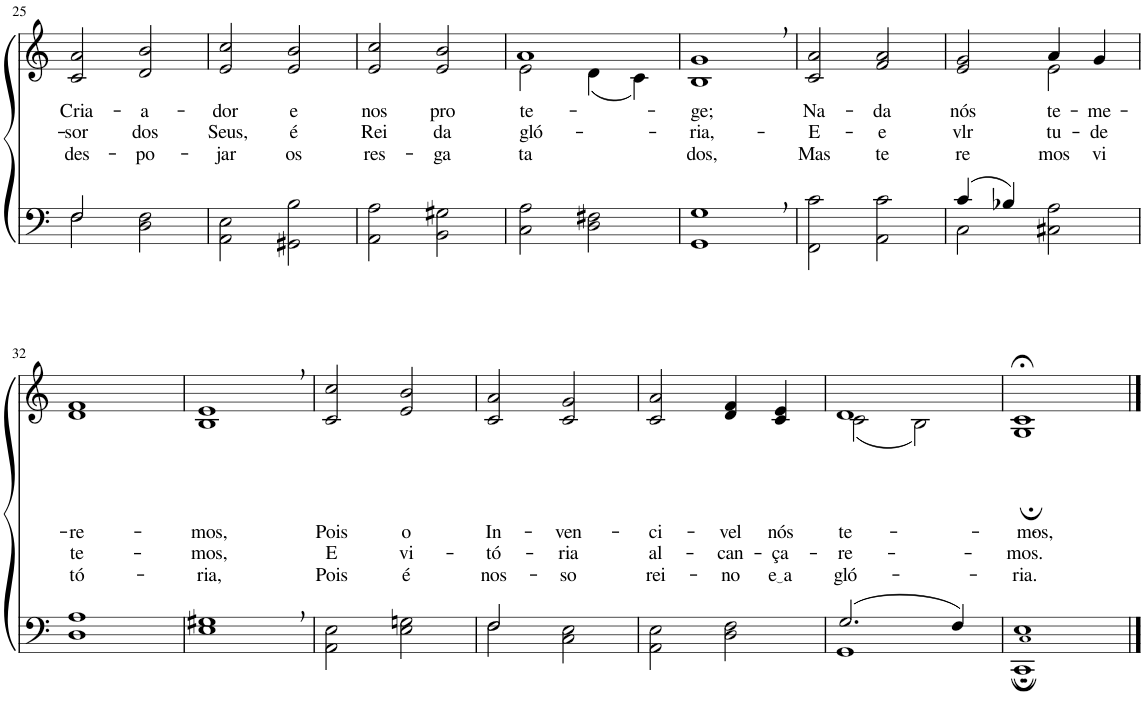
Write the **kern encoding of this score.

**kern	**kern	**text	**text	**text
*part2	*part1	*part1	*part1	*part1
*staff2	*staff1	*staff1	*staff1	*staff1
*I"Parte III e IV	*I"Parte I e II	*	*	*
!!LO:PB:g=z
*clefF4	*clefG2	*	*	*
*Trd-1c-2	*Trd-1c-2	*	*	*
*k[]	*k[]	*	*	*
*M2/2	*M2/2	*	*	*
=25	=25	=25	=25	=25
*^	*	*	*	*
!	!	!	!LO:LY:b	!LO:LY:b	!LO:LY:b
2F/	2F\	2c/ 2a/	Cria-	-sor	des-
!	!	!	!LO:LY:b	!LO:LY:b	!LO:LY:b
2ryy	2D\ 2F\	2d/ 2b/	-a-	dos	-po-
=26	=26	=26	=26	=26	=26
!	!	!	!LO:LY:b	!LO:LY:b	!LO:LY:b
*v	*v	*	*	*	*
2AA\ 2E\	2e/ 2cc/	-dor	Seus,	-jar
!	!	!LO:LY:b	!LO:LY:b	!LO:LY:b
2GG#X\ 2B\	2e/ 2b/	e	é	os
=27	=27	=27	=27	=27
!	!	!LO:LY:b	!LO:LY:b	!LO:LY:b
2AA\ 2A\	2e/ 2cc/	nos	Rei	res-
!	!	!LO:LY:b	!LO:LY:b	!LO:LY:b
2BB\ 2G#X\	2e/ 2b/	pro-	da	-ga-
=28	=28	=28	=28	=28
*	*^	*	*	*
!	!	!	!LO:LY:b	!LO:LY:b	!LO:LY:b
2C\ 2A\	1a	2e\	-te-	gló-	-ta
2D\ 2F#X\	.	(4d\	.	.	.
.	.	4c\)	.	.	.
=29	=29	=29	=29	=29	=29
!	!	!	!LO:LY:b	!LO:LY:b	!LO:LY:b
*	*v	*v	*	*	*
1GG, 1G,	1B, 1g,	-ge;	-ria,-	dos,
=30	=30	=30	=30	=30
!	!	!LO:LY:b	!LO:LY:b	!LO:LY:b
2FF\ 2c\	2c/ 2a/	Na-	-E-	Mas
!	!	!LO:LY:b	!LO:LY:b	!LO:LY:b
2AA\ 2c\	2f/ 2a/	-da	-e	te
=31	=31	=31	=31	=31
*^	*	*	*	*
!	!	!	!LO:LY:b	!LO:LY:b	!LO:LY:b
*	*	*^	*	*	*
(4c/	2C\	2e/ 2g/	2ryy	nós	vlr-	re-
4B-X/)	.	.	.	.	.	.
!	!	!	!	!LO:LY:b	!LO:LY:b	!LO:LY:b
2ryy	2C#X\ 2A\	4a/	2e\	te-	-tu-	-mos
!	!	!	!	!LO:LY:b	!LO:LY:b	!LO:LY:b
.	.	4g/	.	-me-	-de	vi
*v	*v	*	*	*	*	*
*	*v	*v	*	*	*
!!LO:LB:g=z
=32	=32	=32	=32	=32
!	!	!LO:LY:b	!LO:LY:b	!LO:LY:b
1D 1A	1d 1f	re-	te-	tó-
=33	=33	=33	=33	=33
!	!	!LO:LY:b	!LO:LY:b	!LO:LY:b
1E, 1G#X,	1B, 1e,	-mos,	-mos,	-ria,
=34	=34	=34	=34	=34
!	!	!LO:LY:b	!LO:LY:b	!LO:LY:b
2AA\ 2E\	2c/ 2cc/	Pois	E	Pois
!	!	!LO:LY:b	!LO:LY:b	!LO:LY:b
2E\ 2Gn\	2e/ 2b/	o	vi-	é
=35	=35	=35	=35	=35
*^	*	*	*	*
!	!	!	!LO:LY:b	!LO:LY:b	!LO:LY:b
2F/	2F\	2c/ 2a/	In-	-tó-	nos-
!	!	!	!LO:LY:b	!LO:LY:b	!LO:LY:b
2C\ 2E\	2ryy	2c/ 2g/	-ven-	-ria	-so
=36	=36	=36	=36	=36	=36
!	!	!	!LO:LY:b	!LO:LY:b	!LO:LY:b
*v	*v	*	*	*	*
2AA\ 2E\	2c/ 2a/	-ci-	al-	rei-
!	!	!LO:LY:b	!LO:LY:b	!LO:LY:b
2D\ 2F\	4d/ 4f/	-vel	-can-	-no
!	!	!LO:LY:b	!LO:LY:b	!LO:LY:b
.	4c/ 4e/	nós	-ça-	e a
=37	=37	=37	=37	=37
*^	*	*	*	*
!	!	!	!LO:LY:b	!LO:LY:b	!LO:LY:b
*	*	*^	*	*	*
(2.G/	1GG	1d	(2c\	te-	-re-	gló-
.	.	.	2B\)	.	.	.
4F/)	.	.	.	.	.	.
=38	=38	=38	=38	=38	=38	=38
!	!	!	!	!LO:LY:b	!LO:LY:b	!LO:LY:b
1C!; 1E;	1CC;	1c;<	1G;	-mos,-	-mos.	-ria.
*v	*v	*	*	*	*	*
*	*v	*v	*	*	*
==	==	==	==	==
*-	*-	*-	*-	*-
